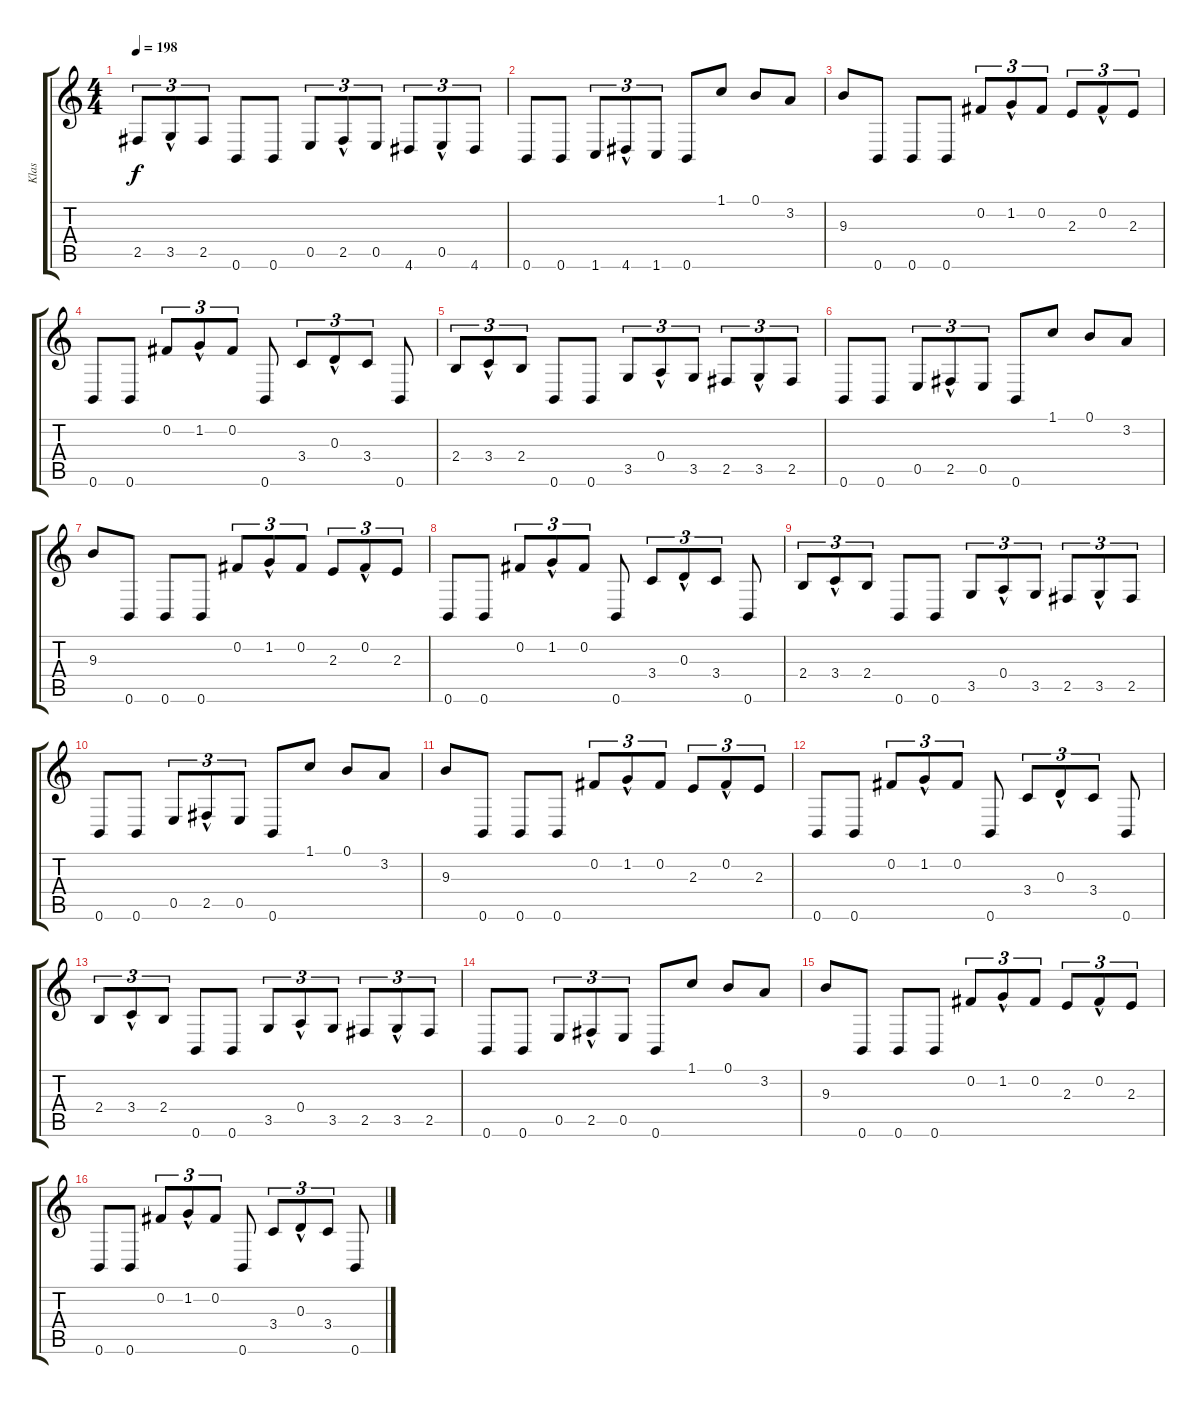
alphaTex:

\track ("Klas" "Klas") {instrument distortionguitar}
\staff {score tabs}
\tuning (B3 Gb3 D3 A2 E2 B1) {hide}
\ts (4 4)
\tempo 198
\clef g2
\ks c
2.5.8{tu (3 2) dy f} 3.5{hac}.8{tu (3 2)} 2.5.8{tu (3 2)} 0.6.8 0.6.8 0.5.8{tu (3 2)} 2.5{hac}.8{tu (3 2)} 0.5.8{tu (3 2)} 4.6.8{tu (3 2)} 0.5{hac}.8{tu (3 2)} 4.6.8{tu (3 2)} |
0.6.8 0.6.8 1.6.8{tu (3 2)} 4.6{hac}.8{tu (3 2)} 1.6.8{tu (3 2)} 0.6.8 1.1.8 0.1.8 3.2.8 |
9.3.8 0.6.8 0.6.8 0.6.8 0.2.8{tu (3 2)} 1.2{hac}.8{tu (3 2)} 0.2.8{tu (3 2)} 2.3.8{tu (3 2)} 0.2{hac}.8{tu (3 2)} 2.3.8{tu (3 2)} |
0.6.8 0.6.8 0.2.8{tu (3 2)} 1.2{hac}.8{tu (3 2)} 0.2.8{tu (3 2)} 0.6.8 3.4.8{tu (3 2)} 0.3{hac}.8{tu (3 2)} 3.4.8{tu (3 2)} 0.6.8 |
2.4.8{tu (3 2)} 3.4{hac}.8{tu (3 2)} 2.4.8{tu (3 2)} 0.6.8 0.6.8 3.5.8{tu (3 2)} 0.4{hac}.8{tu (3 2)} 3.5.8{tu (3 2)} 2.5.8{tu (3 2)} 3.5{hac}.8{tu (3 2)} 2.5.8{tu (3 2)} |
0.6.8 0.6.8 0.5.8{tu (3 2)} 2.5{hac}.8{tu (3 2)} 0.5.8{tu (3 2)} 0.6.8 1.1.8 0.1.8 3.2.8 |
9.3.8 0.6.8 0.6.8 0.6.8 0.2.8{tu (3 2)} 1.2{hac}.8{tu (3 2)} 0.2.8{tu (3 2)} 2.3.8{tu (3 2)} 0.2{hac}.8{tu (3 2)} 2.3.8{tu (3 2)} |
0.6.8 0.6.8 0.2.8{tu (3 2)} 1.2{hac}.8{tu (3 2)} 0.2.8{tu (3 2)} 0.6.8 3.4.8{tu (3 2)} 0.3{hac}.8{tu (3 2)} 3.4.8{tu (3 2)} 0.6.8 |
2.4.8{tu (3 2)} 3.4{hac}.8{tu (3 2)} 2.4.8{tu (3 2)} 0.6.8 0.6.8 3.5.8{tu (3 2)} 0.4{hac}.8{tu (3 2)} 3.5.8{tu (3 2)} 2.5.8{tu (3 2)} 3.5{hac}.8{tu (3 2)} 2.5.8{tu (3 2)} |
0.6.8 0.6.8 0.5.8{tu (3 2)} 2.5{hac}.8{tu (3 2)} 0.5.8{tu (3 2)} 0.6.8 1.1.8 0.1.8 3.2.8 |
9.3.8 0.6.8 0.6.8 0.6.8 0.2.8{tu (3 2)} 1.2{hac}.8{tu (3 2)} 0.2.8{tu (3 2)} 2.3.8{tu (3 2)} 0.2{hac}.8{tu (3 2)} 2.3.8{tu (3 2)} |
0.6.8 0.6.8 0.2.8{tu (3 2)} 1.2{hac}.8{tu (3 2)} 0.2.8{tu (3 2)} 0.6.8 3.4.8{tu (3 2)} 0.3{hac}.8{tu (3 2)} 3.4.8{tu (3 2)} 0.6.8 |
2.4.8{tu (3 2)} 3.4{hac}.8{tu (3 2)} 2.4.8{tu (3 2)} 0.6.8 0.6.8 3.5.8{tu (3 2)} 0.4{hac}.8{tu (3 2)} 3.5.8{tu (3 2)} 2.5.8{tu (3 2)} 3.5{hac}.8{tu (3 2)} 2.5.8{tu (3 2)} |
0.6.8 0.6.8 0.5.8{tu (3 2)} 2.5{hac}.8{tu (3 2)} 0.5.8{tu (3 2)} 0.6.8 1.1.8 0.1.8 3.2.8 |
9.3.8 0.6.8 0.6.8 0.6.8 0.2.8{tu (3 2)} 1.2{hac}.8{tu (3 2)} 0.2.8{tu (3 2)} 2.3.8{tu (3 2)} 0.2{hac}.8{tu (3 2)} 2.3.8{tu (3 2)} |
0.6.8 0.6.8 0.2.8{tu (3 2)} 1.2{hac}.8{tu (3 2)} 0.2.8{tu (3 2)} 0.6.8 3.4.8{tu (3 2)} 0.3{hac}.8{tu (3 2)} 3.4.8{tu (3 2)} 0.6.8
